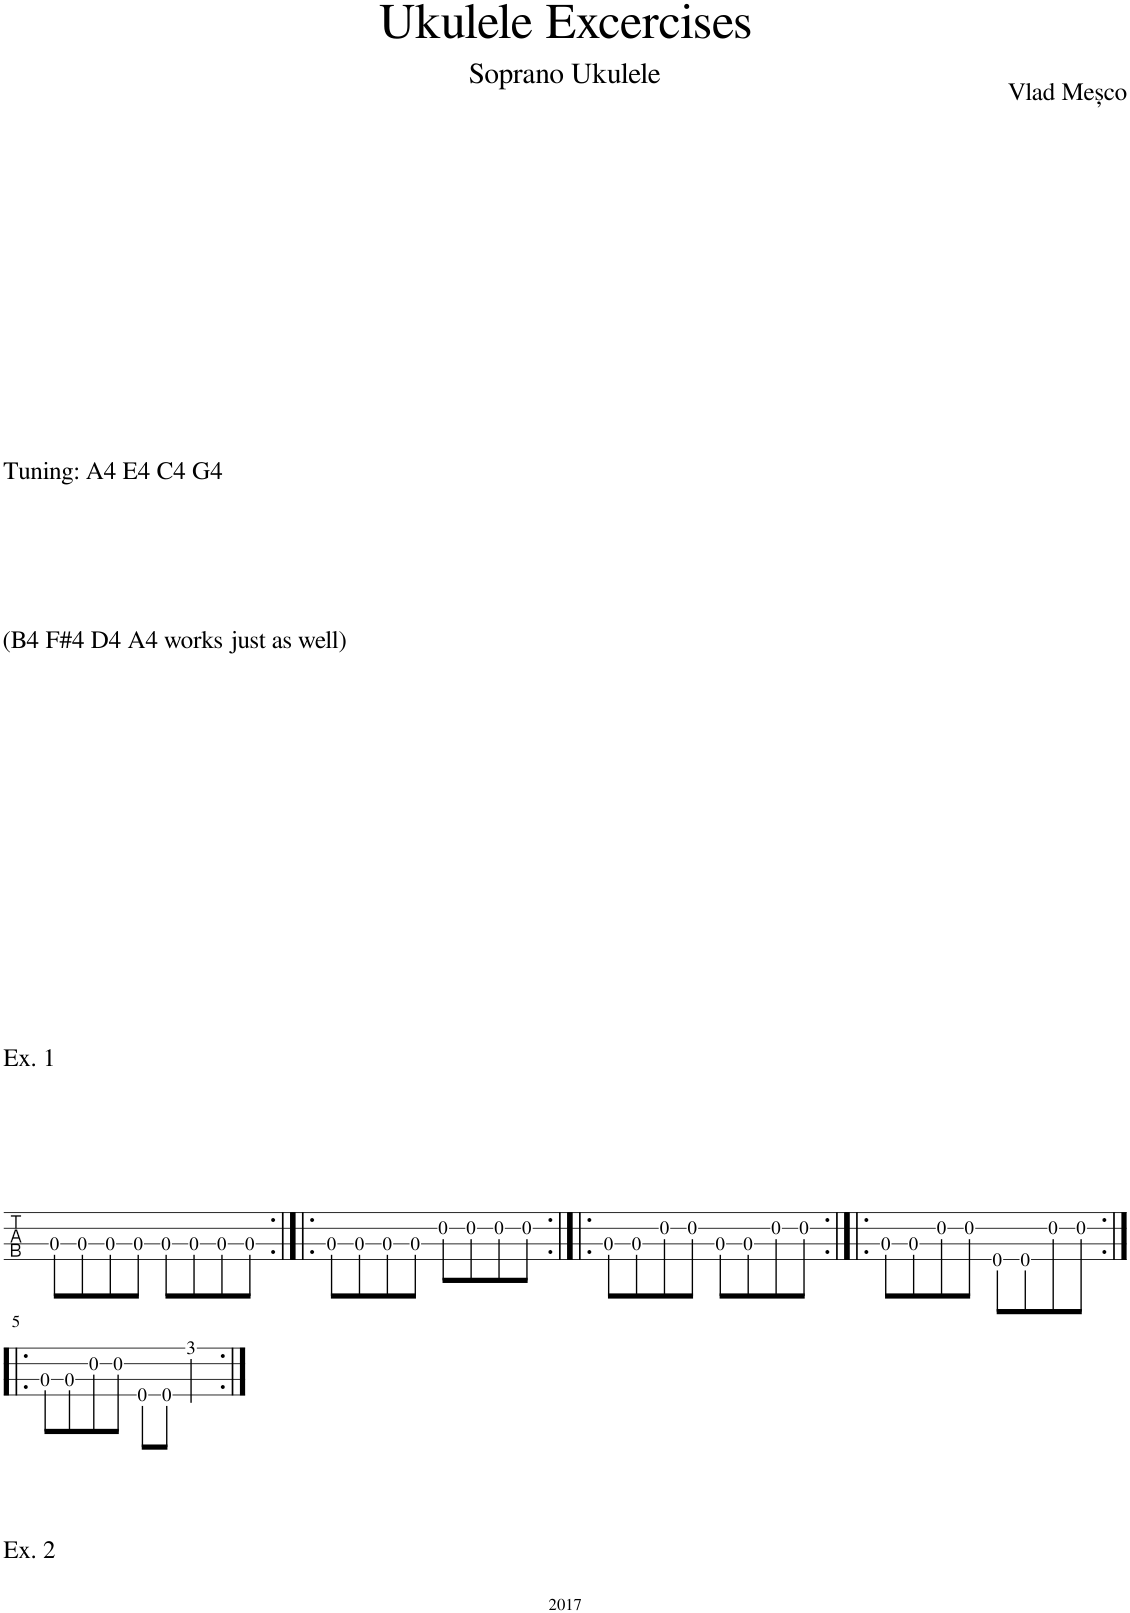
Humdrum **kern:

**kern
*part1
*staff1
*I"Lute
*I'Lt.
*stria4
*
*k[]
*M4/4
=1
!LO:TX:a:t=Tuning&colon; A4 E4 C4 G4
!LO:TX:a:t=(B4 F#4 D4 A4 works just as well)
!LO:TX:a:t=Ex. 1
8A\L
8A\
8A\
8A\J
8A\L
8A\
8A\
8A\J
=2:|!|:
8A\L
8A\
8A\
8A\J
8d\L
8d\
8d\
8d\J
=3:|!|:
8A\L
8A\
8d\
8d\J
8A\L
8A\
8d\
8d\J
=4:|!|:
8A\L
8A\
8d\
8d\J
8F\L
8F\
8d\
8d\J
!!LO:LB:g=z
=5:|!|:
!LO:TX:b:t=Ex. 2
8A\L
8A\
8d\
8d\J
8F\L
8F\J
4b-\
=:|!
*-
